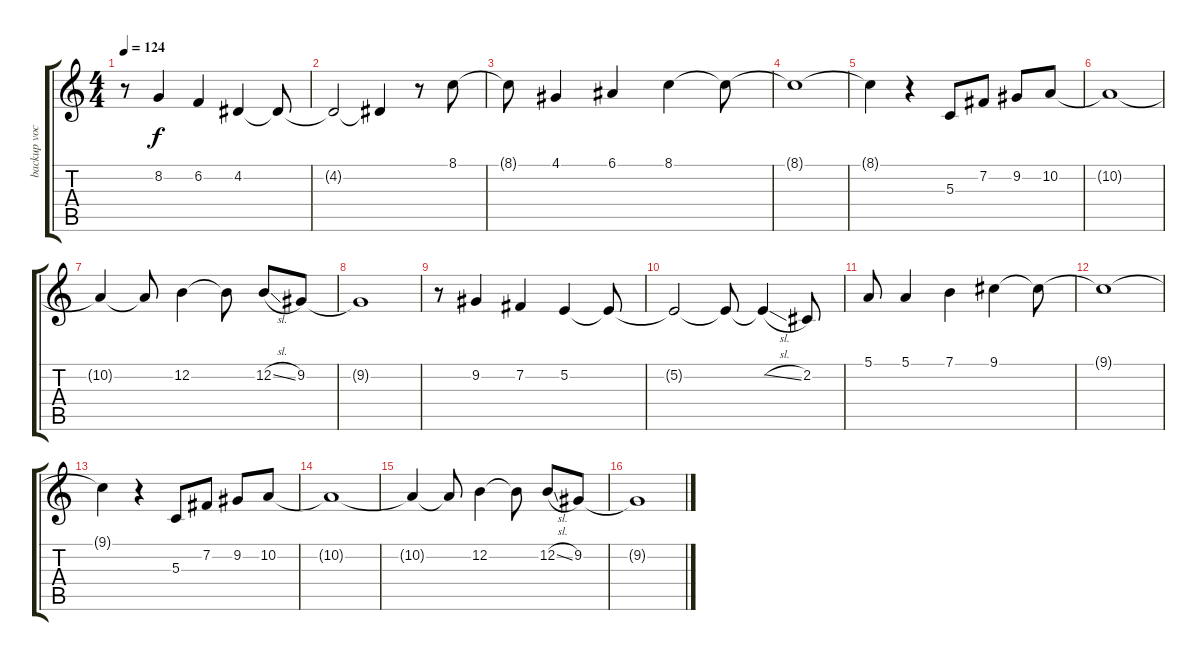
\track ("backup vocals" "backup voc") {instrument lead6voice}
\staff {score tabs}
\tuning (E4 B3 G3 D3 A2 E2) {hide}
\ts (4 4)
\tempo 124
\clef g2
\ks c
r.8{dy f} 8.2.4 6.2.4 4.2.4 4.2{t}.8 |
4.2{t}.2 4.2{t}.4 r.8 8.1.8 |
8.1{t}.8 4.1.4 6.1.4 8.1.4 8.1{t}.8 |
8.1{t}.1 |
8.1{t}.4 r.4 5.3.8 7.2.8 9.2.8 10.2.8 |
10.2{t}.1 |
10.2{t}.4 10.2{t}.8 12.2.4 12.2{t}.8 12.2{sl}.8 9.2.8 |
9.2{t}.1 |
r.8 9.2.4 7.2.4 5.2.4 5.2{t}.8 |
5.2{t}.2 5.2{t}.8 5.2{sl t}.4 2.2.8 |
5.1.8 5.1.4 7.1.4 9.1.4 9.1{t}.8 |
9.1{t}.1 |
9.1{t}.4 r.4 5.3.8 7.2.8 9.2.8 10.2.8 |
10.2{t}.1 |
10.2{t}.4 10.2{t}.8 12.2.4 12.2{t}.8 12.2{sl}.8 9.2.8 |
9.2{t}.1
